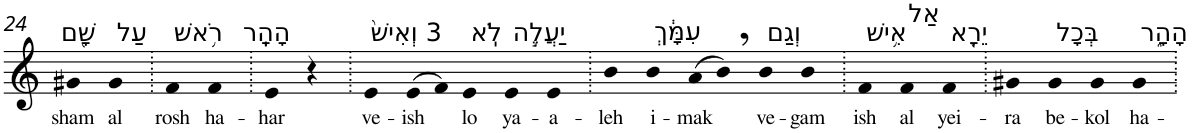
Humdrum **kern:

**kern	**text
*part1	*part1
*staff1	*staff1
*I"Piano	*
*I'Pno	*
!!LO:PB:g=z
*clefG2	*
*k[]	*
=24	=24
!LO:TX:a:t=שָׁ֖ם	!
!	!LO:LY:b
4g#X	sham
!LO:TX:a:t=עַל	!
!	!LO:LY:b
4g#	al
=25.	=25.
!LO:TX:a:t=רֹ֥אשׁ	!
!	!LO:LY:b
4f	rosh
!LO:TX:a:t=הָהָֽר	!
!	!LO:LY:b
4f	ha-
=26.	=26.
!	!LO:LY:b
4e	-har
4r	.
=27.	=27.
!LO:TX:a:t=3 וְאִישׁ֙	!
!	!LO:LY:b
4e	ve-
!	!LO:LY:b
(>8e	-ish
8f)	.
!LO:TX:a:t=לֹֽא	!
!	!LO:LY:b
4e	lo
!LO:TX:a:t=יַעֲלֶ֣ה	!
!	!LO:LY:b
4e	ya-
!	!LO:LY:b
4e	-a-
=28.	=28.
!	!LO:LY:b
4b	-leh
!LO:TX:a:t=עִמָּ֔ךְ	!
!	!LO:LY:b
4b	i-
!	!LO:LY:b
(>8a	-mak
8b,)	.
!LO:TX:a:t=וְגַם	!
!	!LO:LY:b
4b	ve-
!	!LO:LY:b
4b	-gam
=29.	=29.
!LO:TX:a:t=אִ֥ישׁ	!
!	!LO:LY:b
4f	ish
!LO:TX:a:t=אַל	!
!	!LO:LY:b
4f	al
!LO:TX:a:t=יֵרָ֖א	!
!	!LO:LY:b
4f	yei-
=30.	=30.
!	!LO:LY:b
4g#X	-ra
!LO:TX:a:t=בְּכָל	!
!	!LO:LY:b
4g#	be-
!	!LO:LY:b
4g#	-kol
!LO:TX:a:t=הָהָ֑ר	!
!	!LO:LY:b
4g#	ha-
=.	=.
*-	*-
